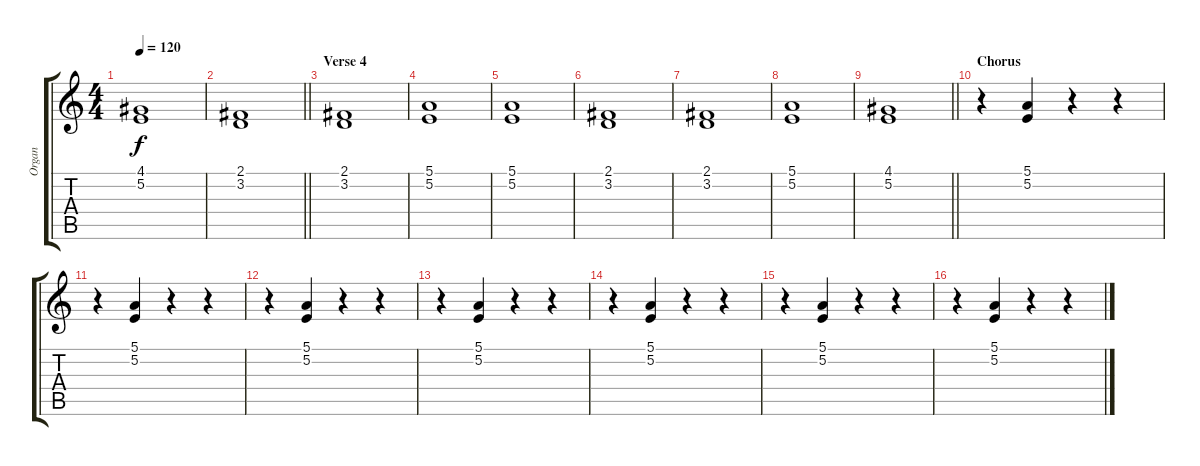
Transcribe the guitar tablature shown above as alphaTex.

\track ("Organ" "Organ") {instrument drawbarorgan}
\staff {score tabs}
\tuning (E4 B3 G3 D3 A2 E2) {hide}
\ts (4 4)
\tempo 120
\clef g2
\ks c
(4.1 5.2).1{dy f} |
\barLineRight lightlight
(2.1 3.2).1 |
\section ("" "Verse 4")
(2.1 3.2).1 |
(5.1 5.2).1 |
(5.1 5.2).1 |
(2.1 3.2).1 |
(2.1 3.2).1 |
(5.1 5.2).1 |
\barLineRight lightlight
(4.1 5.2).1 |
\section ("" "Chorus")
r.4{volume 8} (5.1 5.2).4 r.4 r.4 |
r.4 (5.1 5.2).4 r.4 r.4 |
r.4 (5.1 5.2).4 r.4 r.4 |
r.4 (5.1 5.2).4 r.4 r.4 |
r.4 (5.1 5.2).4 r.4 r.4 |
r.4 (5.1 5.2).4 r.4 r.4 |
r.4 (5.1 5.2).4 r.4 r.4
